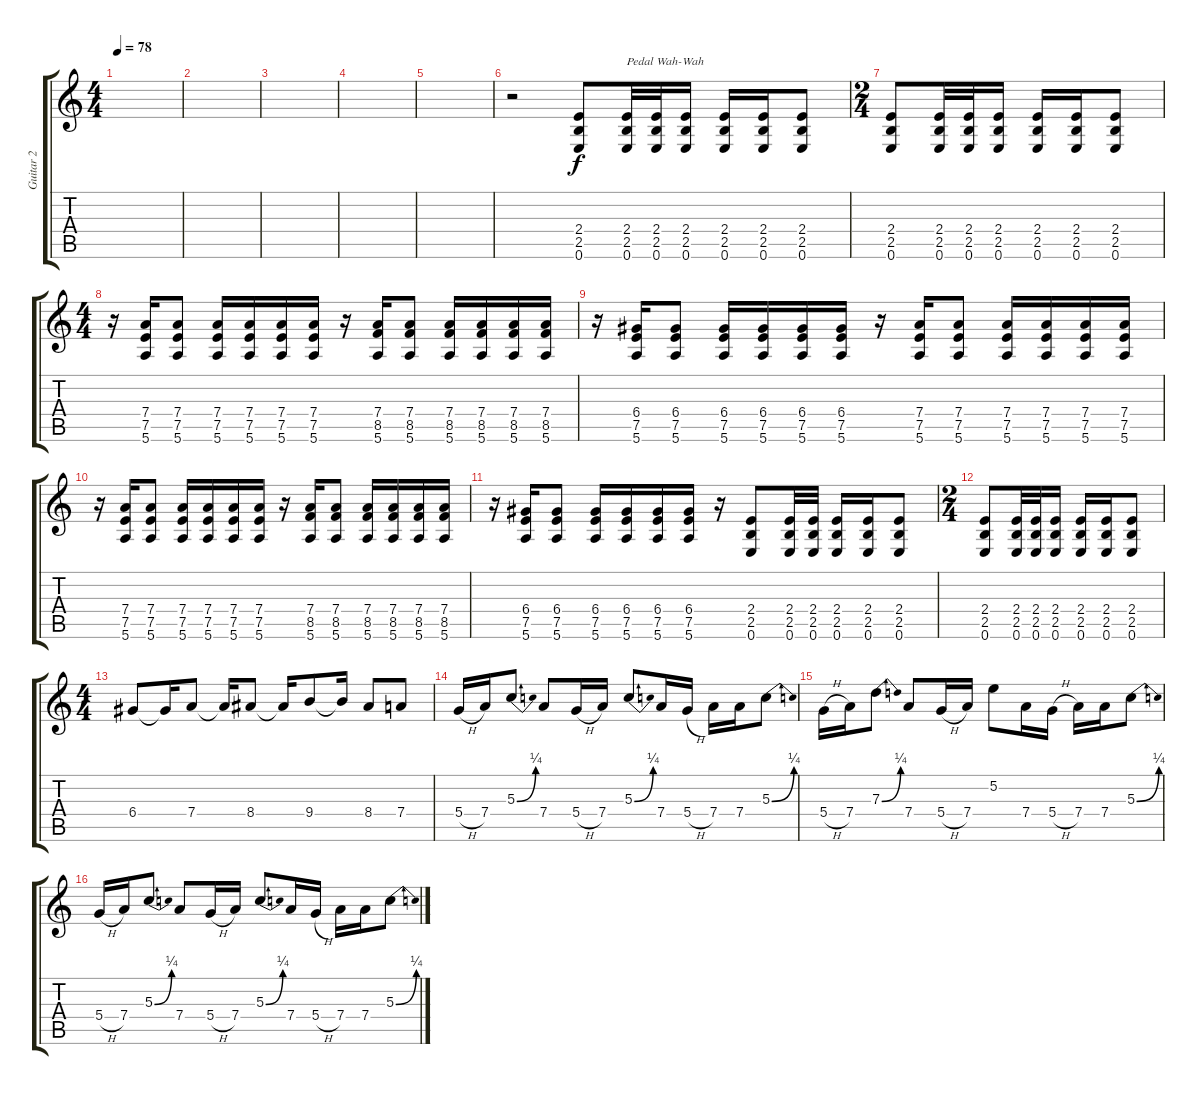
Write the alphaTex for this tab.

\track ("Guitar 2" "Guitar 2") {instrument distortionguitar}
\staff {score tabs}
\tuning (E4 B3 G3 D3 A2 E2) {hide}
\ts (4 4)
\tempo 78
\clef g2
\ks c
|
|
|
|
|
r.2 (2.4 2.5 0.6).8{balance 0} (2.4 2.5 0.6).32{txt "Pedal Wah-Wah"} (2.4 2.5 0.6).32 (2.4 2.5 0.6).16 (2.4 2.5 0.6).16 (2.4 2.5 0.6).16 (2.4 2.5 0.6).8 |
\ts (2 4)
(2.4 2.5 0.6).8 (2.4 2.5 0.6).32 (2.4 2.5 0.6).32 (2.4 2.5 0.6).16 (2.4 2.5 0.6).16 (2.4 2.5 0.6).16 (2.4 2.5 0.6).8 |
\ts (4 4)
r.16 (7.4 7.5 5.6).16{balance 8} (7.4 7.5 5.6).8 (7.4 7.5 5.6).16 (7.4 7.5 5.6).16 (7.4 7.5 5.6).16 (7.4 7.5 5.6).16 r.16 (7.4 8.5 5.6).16 (7.4 8.5 5.6).8 (7.4 8.5 5.6).16 (7.4 8.5 5.6).16 (7.4 8.5 5.6).16 (7.4 8.5 5.6).16 |
r.16 (6.4 7.5 5.6).16 (6.4 7.5 5.6).8 (6.4 7.5 5.6).16 (6.4 7.5 5.6).16 (6.4 7.5 5.6).16 (6.4 7.5 5.6).16 r.16 (7.4 7.5 5.6).16 (7.4 7.5 5.6).8 (7.4 7.5 5.6).16 (7.4 7.5 5.6).16 (7.4 7.5 5.6).16 (7.4 7.5 5.6).16 |
r.16 (7.4 7.5 5.6).16 (7.4 7.5 5.6).8 (7.4 7.5 5.6).16 (7.4 7.5 5.6).16 (7.4 7.5 5.6).16 (7.4 7.5 5.6).16 r.16 (7.4 8.5 5.6).16 (7.4 8.5 5.6).8 (7.4 8.5 5.6).16 (7.4 8.5 5.6).16 (7.4 8.5 5.6).16 (7.4 8.5 5.6).16 |
r.16 (6.4 7.5 5.6).16 (6.4 7.5 5.6).8 (6.4 7.5 5.6).16 (6.4 7.5 5.6).16 (6.4 7.5 5.6).16 (6.4 7.5 5.6).16 r.16 (2.4 2.5 0.6).8 (2.4 2.5 0.6).32 (2.4 2.5 0.6).32 (2.4 2.5 0.6).16 (2.4 2.5 0.6).16 (2.4 2.5 0.6).8 |
\ts (2 4)
(2.4 2.5 0.6).8 (2.4 2.5 0.6).32 (2.4 2.5 0.6).32 (2.4 2.5 0.6).16 (2.4 2.5 0.6).16 (2.4 2.5 0.6).16 (2.4 2.5 0.6).8 |
\ts (4 4)
6.4.8 6.4{t}.16 7.4.8 7.4{t}.16 8.4.8 8.4{t}.16 9.4.8 9.4{t}.16 8.4.8 7.4.8 |
5.4{h}.16 7.4.16 5.3{be (bend 0 0 60 1)}.8 7.4.8 5.4{h}.16 7.4.16 5.3{be (bend 0 0 60 1)}.8 7.4.16 5.4{h}.16 7.4.16 7.4.16 5.3{be (bend 0 0 60 1)}.8 |
5.4{h}.16 7.4.16 7.3{be (bend 0 0 60 1)}.8 7.4.8 5.4{h}.16 7.4.16 5.2.8 7.4.16 5.4{h}.16 7.4.16 7.4.16 5.3{be (bend 0 0 60 1)}.8 |
5.4{h}.16 7.4.16 5.3{be (bend 0 0 60 1)}.8 7.4.8 5.4{h}.16 7.4.16 5.3{be (bend 0 0 60 1)}.8 7.4.16 5.4{h}.16 7.4.16 7.4.16 5.3{be (bend 0 0 60 1)}.8
